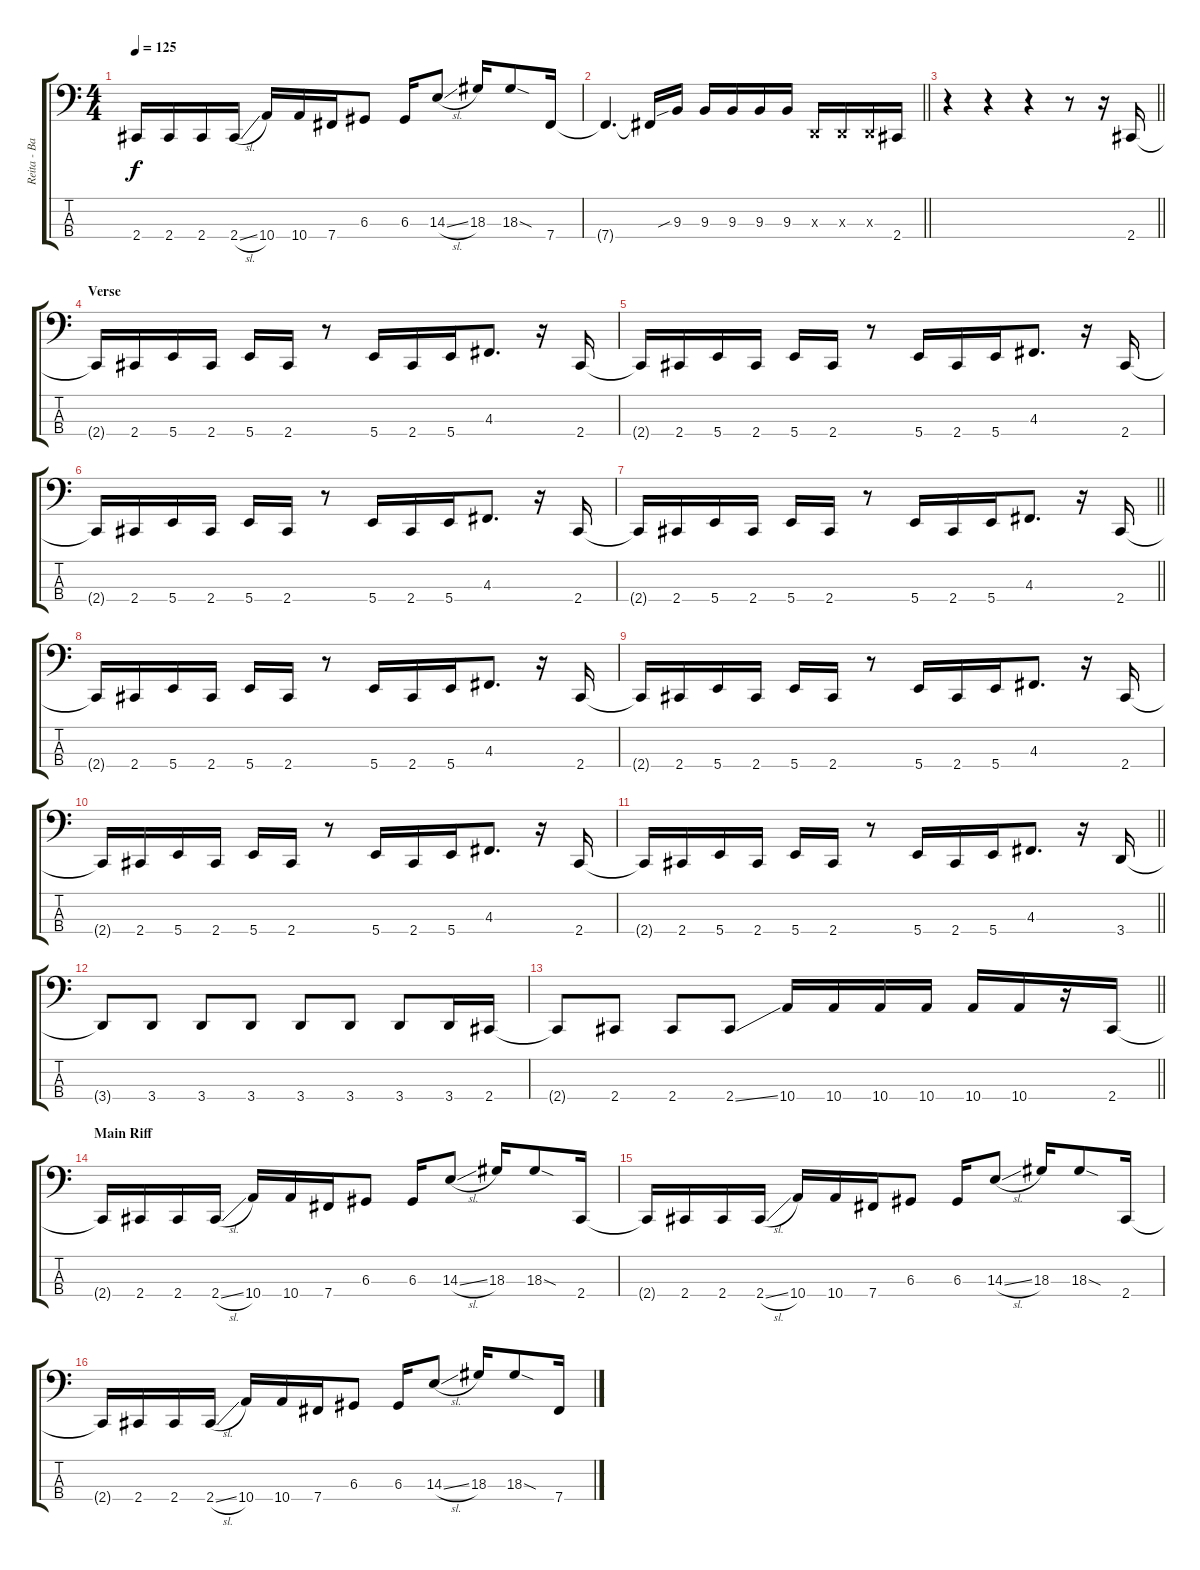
\track ("Reita - Bass" "Reita - Ba") {instrument electricbasspick}
\staff {score tabs}
\tuning (C2 G1 D1 B0) {hide}
\ts (4 4)
\tempo 125
\clef f4
\ks c
2.4{t}.16{dy f} 2.4.16 2.4.16 2.4{sl}.16 10.4.16 10.4.16 7.4.16 6.3.8 6.3.16 14.3{sl}.8 18.3.16 18.3{sod}.8 7.4.16 |
\barLineRight lightlight
7.4{t}.4{d} 7.4{t}.16 9.3{sib}.16 9.3.16 9.3.16 9.3.16 9.3.16 0.3{x}.16 0.3{x}.16 0.3{x}.16 2.4.16 |
\section ("" "")
\barLineRight lightlight
r.4 r.4 r.4 r.8 r.16 2.4.16 |
\section ("" "Verse")
2.4{t}.16 2.4.16 5.4.16 2.4.16 5.4.16 2.4.16 r.8 5.4.16 2.4.16 5.4.16 4.3.8{d} r.16 2.4.16 |
2.4{t}.16 2.4.16 5.4.16 2.4.16 5.4.16 2.4.16 r.8 5.4.16 2.4.16 5.4.16 4.3.8{d} r.16 2.4.16 |
2.4{t}.16 2.4.16 5.4.16 2.4.16 5.4.16 2.4.16 r.8 5.4.16 2.4.16 5.4.16 4.3.8{d} r.16 2.4.16 |
\barLineRight lightlight
2.4{t}.16 2.4.16 5.4.16 2.4.16 5.4.16 2.4.16 r.8 5.4.16 2.4.16 5.4.16 4.3.8{d} r.16 2.4.16 |
2.4{t}.16 2.4.16 5.4.16 2.4.16 5.4.16 2.4.16 r.8 5.4.16 2.4.16 5.4.16 4.3.8{d} r.16 2.4.16 |
2.4{t}.16 2.4.16 5.4.16 2.4.16 5.4.16 2.4.16 r.8 5.4.16 2.4.16 5.4.16 4.3.8{d} r.16 2.4.16 |
2.4{t}.16 2.4.16 5.4.16 2.4.16 5.4.16 2.4.16 r.8 5.4.16 2.4.16 5.4.16 4.3.8{d} r.16 2.4.16 |
\barLineRight lightlight
2.4{t}.16 2.4.16 5.4.16 2.4.16 5.4.16 2.4.16 r.8 5.4.16 2.4.16 5.4.16 4.3.8{d} r.16 3.4.16 |
3.4{t}.8 3.4.8 3.4.8 3.4.8 3.4.8 3.4.8 3.4.8 3.4.16 2.4.16 |
\barLineRight lightlight
2.4{t}.8 2.4.8 2.4.8 2.4{ss}.8 10.4.16 10.4.16 10.4.16 10.4.16 10.4.16 10.4.16 r.16 2.4.16 |
\section ("" "Main Riff")
2.4{t}.16 2.4.16 2.4.16 2.4{sl}.16 10.4.16 10.4.16 7.4.16 6.3.8 6.3.16 14.3{sl}.8 18.3.16 18.3{sod}.8 2.4.16 |
2.4{t}.16 2.4.16 2.4.16 2.4{sl}.16 10.4.16 10.4.16 7.4.16 6.3.8 6.3.16 14.3{sl}.8 18.3.16 18.3{sod}.8 2.4.16 |
2.4{t}.16 2.4.16 2.4.16 2.4{sl}.16 10.4.16 10.4.16 7.4.16 6.3.8 6.3.16 14.3{sl}.8 18.3.16 18.3{sod}.8 7.4.16
